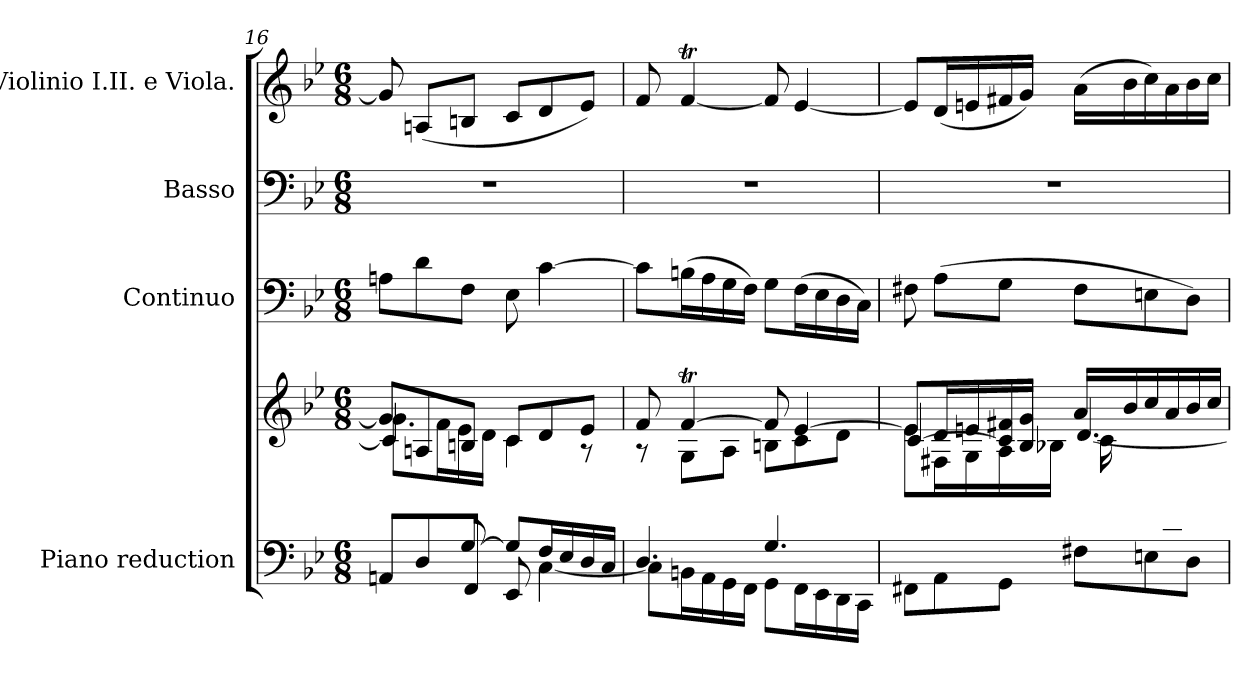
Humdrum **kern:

**kern	**kern	**kern	**kern	**kern
*part4	*part4	*part3	*part2	*part1
*staff5	*staff4	*staff3	*staff2	*staff1
*I"Piano reduction	*	*I"Continuo	*I"Basso	*I"Violinio I.II. e Viola.
*I'Pno	*	*	*	*
*clefF4	*clefG2	*clefF4	*clefF4	*clefG2
*k[b-e-]	*k[b-e-]	*k[b-e-]	*k[b-e-]	*k[b-e-]
*M6/8	*M6/8	*M6/8	*M6/8	*M6/8
=16	=16	=16	=16	=16
*^	*^	*	*	*
*	*	*	*^	*	*	*
4ryy	8AAn/L	8g/L]	8.g\L	4c/]	8An\L	2.r	8g/]
.	8D/	8An/	.	.	8d\	.	(<8An/L
.	.	.	16f\L	.	.	.	.
[8G/	8FF/J	8Bn/J	16e-\	2ryy	8F\J	.	8Bn/J
.	.	.	16d\JJ	.	.	.	.
8G/L]	8EE-/	8c/L	4c\	.	8E-\	.	8c/L
16F/L	[4C\	8d/	.	.	[4c\	.	8d/
16E-/	.	.	.	.	.	.	.
16D/	.	8e-/J	8rA	.	.	.	8e-/J)
16C/JJ	.	.	.	.	.	.	.
*	*	*	*v	*v	*	*	*
=17	=17	=17	=17	=17	=17	=17
4.D/	8C\L]	8f/	8rA	8c\L]	2.r	8f/
.	16BBn\L	[4fT/	8G\L	(>16Bn\L	.	[4fT/
.	16AA\	.	.	16A\	.	.
.	16GG\	.	8A\J	16G\	.	.
.	16FF\JJ	.	.	16F\JJ)	.	.
4.G/	8GG\L	8f/]	8Bn\L	8G\L	.	8f/]
.	16FF\L	[4e-/	8c\	(>16F\L	.	[4e-/
.	16EE-\	.	.	16E-\	.	.
.	16DD\	.	8d\J	16D\	.	.
.	16CC\JJ	.	.	16C\JJ)	.	.
=18	=18	=18	=18	=18	=18	=18
*	*	*	*^	*	*	*
4ryy	8FF#X\L	8e-/L]	8e-\L	[4c/	8F#X\	2.r	8e-/L]
.	8AA\	16d/L	16F#X\L	.	(>8A\L	.	(<16d/L
.	.	16en/	16G\	.	.	.	16en/
8ryy	8GG\J	16c/] 16f#X/	16A\	8ryy	8G\J	.	16f#X/
.	.	16B-/ 16g/JJ	16B-X\JJ	.	.	.	16g/JJ)
16ryy	8F#X\L	16a/LL	[4.d/	16c\LL	8F#\L	.	(>16a\LL
16B-/	.	16b-/	.	4ryy	.	.	16b-\
16A/	8En\	16cc/	.	.	8En\	.	16cc\)
16c/	.	16a/	.	.	.	.	16a\
16B-/	8D\J	16b-/	.	.	8D\J)	.	16b-\
16A/JJ	.	16cc/JJ	.	16ryy	.	.	16cc\JJ
*v	*v	*	*	*	*	*	*
*	*v	*v	*v	*	*	*
=	=	=	=	=
*-	*-	*-	*-	*-
